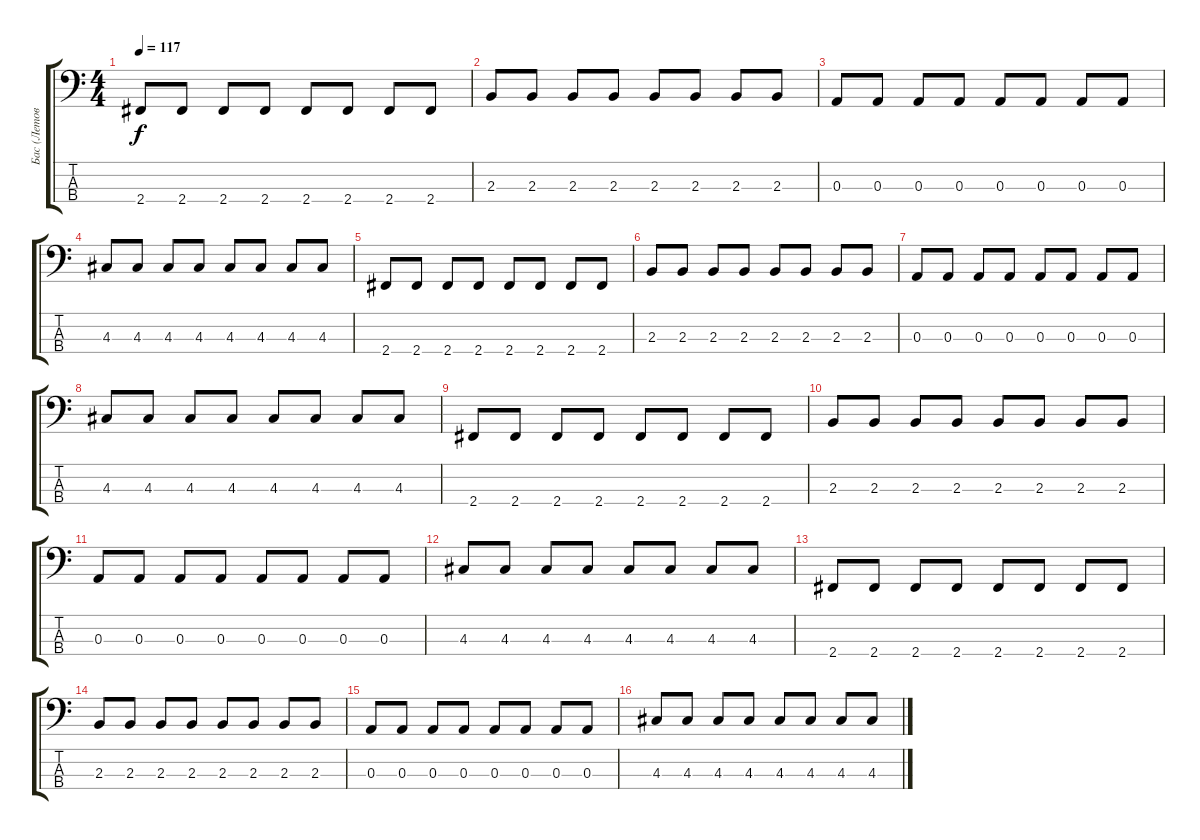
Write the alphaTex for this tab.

\track ("Бас (Летов)" "Бас (Летов") {instrument fretlessbass}
\staff {score tabs}
\tuning (G2 D2 A1 E1) {hide}
\ts (4 4)
\tempo 117
\clef f4
\ks c
2.4.8{dy f} 2.4.8 2.4.8 2.4.8 2.4.8 2.4.8 2.4.8 2.4.8 |
2.3.8 2.3.8 2.3.8 2.3.8 2.3.8 2.3.8 2.3.8 2.3.8 |
0.3.8 0.3.8 0.3.8 0.3.8 0.3.8 0.3.8 0.3.8 0.3.8 |
4.3.8 4.3.8 4.3.8 4.3.8 4.3.8 4.3.8 4.3.8 4.3.8 |
2.4.8 2.4.8 2.4.8 2.4.8 2.4.8 2.4.8 2.4.8 2.4.8 |
2.3.8 2.3.8 2.3.8 2.3.8 2.3.8 2.3.8 2.3.8 2.3.8 |
0.3.8 0.3.8 0.3.8 0.3.8 0.3.8 0.3.8 0.3.8 0.3.8 |
4.3.8 4.3.8 4.3.8 4.3.8 4.3.8 4.3.8 4.3.8 4.3.8 |
2.4.8 2.4.8 2.4.8 2.4.8 2.4.8 2.4.8 2.4.8 2.4.8 |
2.3.8 2.3.8 2.3.8 2.3.8 2.3.8 2.3.8 2.3.8 2.3.8 |
0.3.8 0.3.8 0.3.8 0.3.8 0.3.8 0.3.8 0.3.8 0.3.8 |
4.3.8 4.3.8 4.3.8 4.3.8 4.3.8 4.3.8 4.3.8 4.3.8 |
2.4.8 2.4.8 2.4.8 2.4.8 2.4.8 2.4.8 2.4.8 2.4.8 |
2.3.8 2.3.8 2.3.8 2.3.8 2.3.8 2.3.8 2.3.8 2.3.8 |
0.3.8 0.3.8 0.3.8 0.3.8 0.3.8 0.3.8 0.3.8 0.3.8 |
4.3.8 4.3.8 4.3.8 4.3.8 4.3.8 4.3.8 4.3.8 4.3.8
